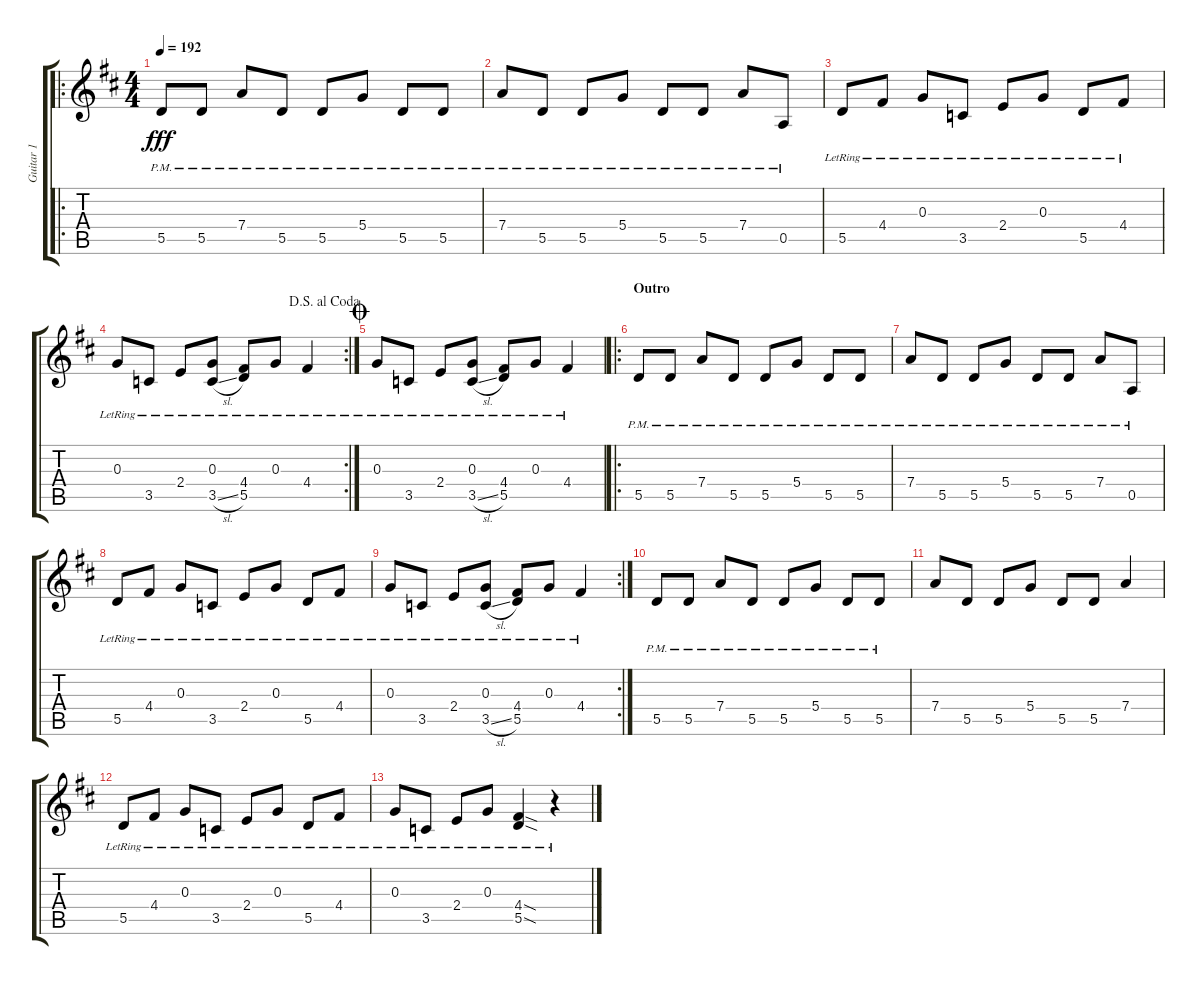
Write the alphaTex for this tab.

\track ("Guitar 1" "Guitar 1") {instrument distortionguitar}
\staff {score tabs}
\tuning (E4 B3 G3 D3 A2 E2) {hide}
\ro
\ts (4 4)
\tempo 192
\clef g2
\ks d
5.5{pm}.8{dy fff} 5.5{pm}.8 7.4{pm}.8 5.5{pm}.8 5.5{pm}.8 5.4{pm}.8 5.5{pm}.8 5.5{pm}.8 |
7.4{pm}.8 5.5{pm}.8 5.5{pm}.8 5.4{pm}.8 5.5{pm}.8 5.5{pm}.8 7.4{pm}.8 0.5{pm}.8 |
5.5{lr}.8 4.4{lr}.8 0.3{lr}.8 3.5{lr}.8 2.4{lr}.8 0.3{lr}.8 5.5{lr}.8 4.4{lr}.8 |
\rc 2
\jump dalsegnoalcoda
0.3{lr}.8 3.5{lr}.8 2.4{lr}.8 (0.3{lr} 3.5{sl lr}).8 (4.4{lr} 5.5{lr}).8 0.3{lr}.8 4.4{lr}.4 |
\jump coda
0.3{lr}.8 3.5{lr}.8 2.4{lr}.8 (0.3{lr} 3.5{sl lr}).8 (4.4{lr} 5.5{lr}).8 0.3{lr}.8 4.4{lr}.4 |
\ro
\section ("" "Outro")
5.5{pm}.8 5.5{pm}.8 7.4{pm}.8 5.5{pm}.8 5.5{pm}.8 5.4{pm}.8 5.5{pm}.8 5.5{pm}.8 |
7.4{pm}.8 5.5{pm}.8 5.5{pm}.8 5.4{pm}.8 5.5{pm}.8 5.5{pm}.8 7.4{pm}.8 0.5{pm}.8 |
5.5{lr}.8 4.4{lr}.8 0.3{lr}.8 3.5{lr}.8 2.4{lr}.8 0.3{lr}.8 5.5{lr}.8 4.4{lr}.8 |
\rc 2
0.3{lr}.8 3.5{lr}.8 2.4{lr}.8 (0.3{lr} 3.5{sl lr}).8 (4.4{lr} 5.5{lr}).8 0.3{lr}.8 4.4{lr}.4 |
5.5{pm}.8 5.5{pm}.8 7.4{pm}.8 5.5{pm}.8 5.5{pm}.8 5.4{pm}.8 5.5{pm}.8 5.5{pm}.8 |
7.4.8 5.5.8 5.5.8 5.4.8 5.5.8 5.5.8 7.4.4 |
5.5{lr}.8 4.4{lr}.8 0.3{lr}.8 3.5{lr}.8 2.4{lr}.8 0.3{lr}.8 5.5{lr}.8 4.4{lr}.8 |
0.3{lr}.8 3.5{lr}.8 2.4{lr}.8 0.3{lr}.8 (4.4{sod lr} 5.5{sod lr}).4 r.4
